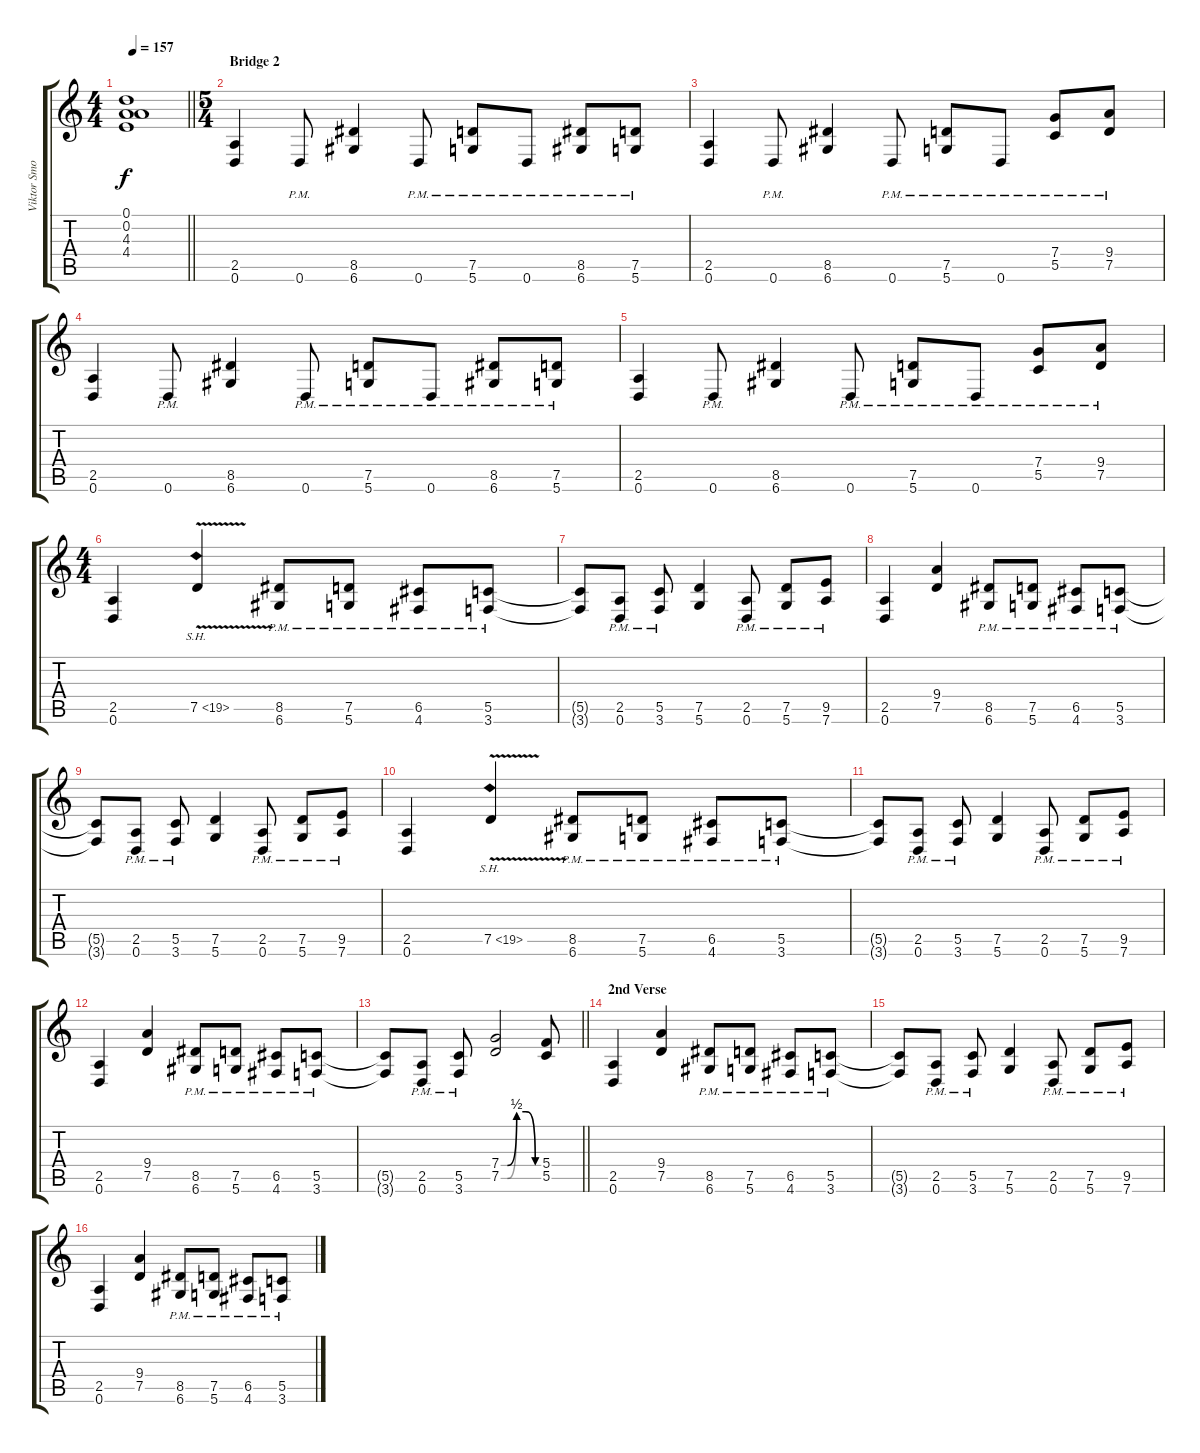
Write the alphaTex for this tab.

\track ("Viktor Smolski" "Viktor Smo") {instrument distortionguitar}
\staff {score tabs}
\tuning (D4 A3 F3 C3 G2 D2) {hide}
\ts (4 4)
\tempo 157
\clef g2
\barLineRight lightlight
\ks c
(0.1{t} 0.2{t} 4.3{t} 4.4{t}).1{dy f} |
\ts (5 4)
\section ("" "Bridge 2")
(2.5 0.6).4{instrument distortionguitar} 0.6{pm}.8 (8.5 6.6).4 0.6{pm}.8 (7.5{pm} 5.6).8 0.6{pm}.8 (8.5{pm} 6.6).8 (7.5{pm} 5.6).8 |
(2.5 0.6).4 0.6{pm}.8 (8.5 6.6).4 0.6{pm}.8 (7.5{pm} 5.6).8 0.6{pm}.8 (7.4{pm} 5.5).8 (9.4{pm} 7.5).8 |
(2.5 0.6).4 0.6{pm}.8 (8.5 6.6).4 0.6{pm}.8 (7.5{pm} 5.6).8 0.6{pm}.8 (8.5{pm} 6.6).8 (7.5{pm} 5.6).8 |
(2.5 0.6).4 0.6{pm}.8 (8.5 6.6).4 0.6{pm}.8 (7.5{pm} 5.6).8 0.6{pm}.8 (7.4{pm} 5.5).8 (9.4{pm} 7.5).8 |
\ts (4 4)
(2.5 0.6).4 7.5{sh 12 v}.4 (8.5{pm} 6.6).8 (7.5{pm} 5.6).8 (6.5{pm} 4.6).8 (5.5{pm} 3.6).8 |
(5.5{t} 3.6{t}).8 (2.5{pm} 0.6).8 (5.5{pm} 3.6).8 (7.5 5.6).4 (2.5{pm} 0.6).8 (7.5{pm} 5.6).8 (9.5{pm} 7.6).8 |
(2.5 0.6).4 (9.4 7.5).4 (8.5{pm} 6.6).8 (7.5{pm} 5.6).8 (6.5{pm} 4.6).8 (5.5{pm} 3.6).8 |
(5.5{t} 3.6{t}).8 (2.5{pm} 0.6).8 (5.5{pm} 3.6).8 (7.5 5.6).4 (2.5{pm} 0.6).8 (7.5{pm} 5.6).8 (9.5{pm} 7.6).8 |
(2.5 0.6).4 7.5{sh 12 v}.4 (8.5{pm} 6.6).8 (7.5{pm} 5.6).8 (6.5{pm} 4.6).8 (5.5{pm} 3.6).8 |
(5.5{t} 3.6{t}).8 (2.5{pm} 0.6).8 (5.5{pm} 3.6).8 (7.5 5.6).4 (2.5{pm} 0.6).8 (7.5{pm} 5.6).8 (9.5{pm} 7.6).8 |
(2.5 0.6).4 (9.4 7.5).4 (8.5{pm} 6.6).8 (7.5{pm} 5.6).8 (6.5{pm} 4.6).8 (5.5{pm} 3.6).8 |
\barLineRight lightlight
(5.5{t} 3.6{t}).8 (2.5{pm} 0.6).8 (5.5{pm} 3.6).8 (7.4{be (custom 0 0 10 0 25 2 40 2 55 0 60 0)} 7.5{be (custom 0 0 10 0 25 2 40 2 55 0 60 0)}).2 (5.4 5.5).8 |
\section ("" "2nd Verse")
(2.5 0.6).4 (9.4 7.5).4 (8.5{pm} 6.6).8 (7.5{pm} 5.6).8 (6.5{pm} 4.6).8 (5.5{pm} 3.6).8 |
(5.5{t} 3.6{t}).8 (2.5{pm} 0.6).8 (5.5{pm} 3.6).8 (7.5 5.6).4 (2.5{pm} 0.6).8 (7.5{pm} 5.6).8 (9.5{pm} 7.6).8 |
(2.5 0.6).4 (9.4 7.5).4 (8.5{pm} 6.6).8 (7.5{pm} 5.6).8 (6.5{pm} 4.6).8 (5.5{pm} 3.6).8
